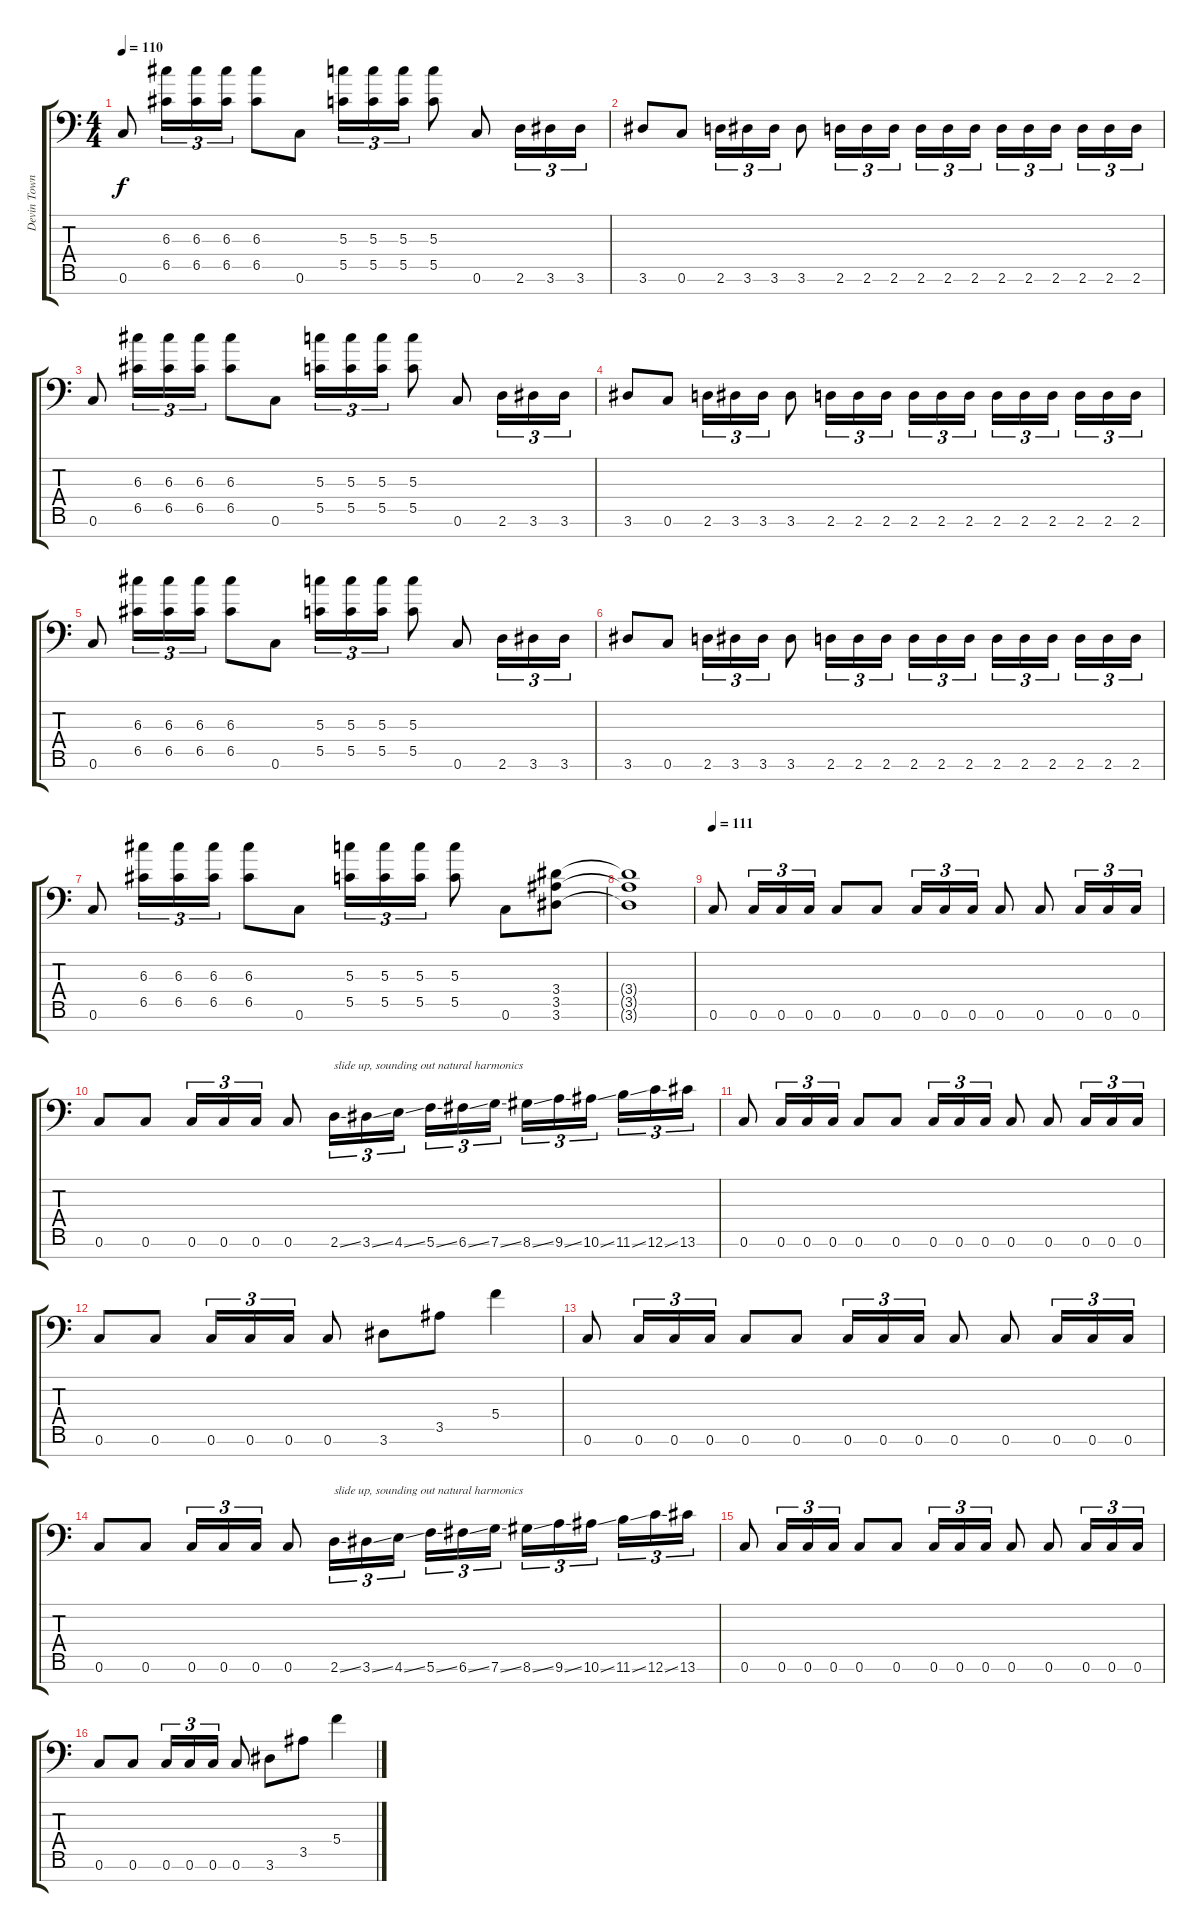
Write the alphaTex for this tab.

\track ("Devin Townsend" "Devin Town") {instrument distortionguitar}
\staff {score tabs}
\tuning (E4 C4 G3 C3 G2 C2 G1) {hide}
\ts (4 4)
\tempo 110
\clef f4
\ks c
0.6.8{dy f} (6.3 6.5).16{tu (3 2)} (6.3 6.5).16{tu (3 2)} (6.3 6.5).16{tu (3 2)} (6.3 6.5).8 0.6.8 (5.3 5.5).16{tu (3 2)} (5.3 5.5).16{tu (3 2)} (5.3 5.5).16{tu (3 2)} (5.3 5.5).8 0.6.8 2.6.16{tu (3 2)} 3.6.16{tu (3 2)} 3.6.16{tu (3 2)} |
3.6.8 0.6.8 2.6.16{tu (3 2)} 3.6.16{tu (3 2)} 3.6.16{tu (3 2)} 3.6.8 2.6.16{tu (3 2)} 2.6.16{tu (3 2)} 2.6.16{tu (3 2)} 2.6.16{tu (3 2)} 2.6.16{tu (3 2)} 2.6.16{tu (3 2)} 2.6.16{tu (3 2)} 2.6.16{tu (3 2)} 2.6.16{tu (3 2)} 2.6.16{tu (3 2)} 2.6.16{tu (3 2)} 2.6.16{tu (3 2)} |
0.6.8 (6.3 6.5).16{tu (3 2)} (6.3 6.5).16{tu (3 2)} (6.3 6.5).16{tu (3 2)} (6.3 6.5).8 0.6.8 (5.3 5.5).16{tu (3 2)} (5.3 5.5).16{tu (3 2)} (5.3 5.5).16{tu (3 2)} (5.3 5.5).8 0.6.8 2.6.16{tu (3 2)} 3.6.16{tu (3 2)} 3.6.16{tu (3 2)} |
3.6.8 0.6.8 2.6.16{tu (3 2)} 3.6.16{tu (3 2)} 3.6.16{tu (3 2)} 3.6.8 2.6.16{tu (3 2)} 2.6.16{tu (3 2)} 2.6.16{tu (3 2)} 2.6.16{tu (3 2)} 2.6.16{tu (3 2)} 2.6.16{tu (3 2)} 2.6.16{tu (3 2)} 2.6.16{tu (3 2)} 2.6.16{tu (3 2)} 2.6.16{tu (3 2)} 2.6.16{tu (3 2)} 2.6.16{tu (3 2)} |
0.6.8 (6.3 6.5).16{tu (3 2)} (6.3 6.5).16{tu (3 2)} (6.3 6.5).16{tu (3 2)} (6.3 6.5).8 0.6.8 (5.3 5.5).16{tu (3 2)} (5.3 5.5).16{tu (3 2)} (5.3 5.5).16{tu (3 2)} (5.3 5.5).8 0.6.8 2.6.16{tu (3 2)} 3.6.16{tu (3 2)} 3.6.16{tu (3 2)} |
3.6.8 0.6.8 2.6.16{tu (3 2)} 3.6.16{tu (3 2)} 3.6.16{tu (3 2)} 3.6.8 2.6.16{tu (3 2)} 2.6.16{tu (3 2)} 2.6.16{tu (3 2)} 2.6.16{tu (3 2)} 2.6.16{tu (3 2)} 2.6.16{tu (3 2)} 2.6.16{tu (3 2)} 2.6.16{tu (3 2)} 2.6.16{tu (3 2)} 2.6.16{tu (3 2)} 2.6.16{tu (3 2)} 2.6.16{tu (3 2)} |
0.6.8 (6.3 6.5).16{tu (3 2)} (6.3 6.5).16{tu (3 2)} (6.3 6.5).16{tu (3 2)} (6.3 6.5).8 0.6.8 (5.3 5.5).16{tu (3 2)} (5.3 5.5).16{tu (3 2)} (5.3 5.5).16{tu (3 2)} (5.3 5.5).8 0.6.8 (3.4 3.5 3.6).8 |
(3.4{t} 3.5{t} 3.6{t}).1 |
\tempo 111
0.6.8 0.6.16{tu (3 2)} 0.6.16{tu (3 2)} 0.6.16{tu (3 2)} 0.6.8 0.6.8 0.6.16{tu (3 2)} 0.6.16{tu (3 2)} 0.6.16{tu (3 2)} 0.6.8 0.6.8 0.6.16{tu (3 2)} 0.6.16{tu (3 2)} 0.6.16{tu (3 2)} |
0.6.8 0.6.8 0.6.16{tu (3 2)} 0.6.16{tu (3 2)} 0.6.16{tu (3 2)} 0.6.8 2.6{ss}.16{tu (3 2) txt "slide up, sounding out natural harmonics"} 3.6{ss}.16{tu (3 2)} 4.6{ss}.16{tu (3 2)} 5.6{ss}.16{tu (3 2)} 6.6{ss}.16{tu (3 2)} 7.6{ss}.16{tu (3 2)} 8.6{ss}.16{tu (3 2)} 9.6{ss}.16{tu (3 2)} 10.6{ss}.16{tu (3 2)} 11.6{ss}.16{tu (3 2)} 12.6{ss}.16{tu (3 2)} 13.6.16{tu (3 2)} |
0.6.8 0.6.16{tu (3 2)} 0.6.16{tu (3 2)} 0.6.16{tu (3 2)} 0.6.8 0.6.8 0.6.16{tu (3 2)} 0.6.16{tu (3 2)} 0.6.16{tu (3 2)} 0.6.8 0.6.8 0.6.16{tu (3 2)} 0.6.16{tu (3 2)} 0.6.16{tu (3 2)} |
0.6.8 0.6.8 0.6.16{tu (3 2)} 0.6.16{tu (3 2)} 0.6.16{tu (3 2)} 0.6.8 3.6.8 3.5.8 5.4.4 |
0.6.8 0.6.16{tu (3 2)} 0.6.16{tu (3 2)} 0.6.16{tu (3 2)} 0.6.8 0.6.8 0.6.16{tu (3 2)} 0.6.16{tu (3 2)} 0.6.16{tu (3 2)} 0.6.8 0.6.8 0.6.16{tu (3 2)} 0.6.16{tu (3 2)} 0.6.16{tu (3 2)} |
0.6.8 0.6.8 0.6.16{tu (3 2)} 0.6.16{tu (3 2)} 0.6.16{tu (3 2)} 0.6.8 2.6{ss}.16{tu (3 2) txt "slide up, sounding out natural harmonics"} 3.6{ss}.16{tu (3 2)} 4.6{ss}.16{tu (3 2)} 5.6{ss}.16{tu (3 2)} 6.6{ss}.16{tu (3 2)} 7.6{ss}.16{tu (3 2)} 8.6{ss}.16{tu (3 2)} 9.6{ss}.16{tu (3 2)} 10.6{ss}.16{tu (3 2)} 11.6{ss}.16{tu (3 2)} 12.6{ss}.16{tu (3 2)} 13.6.16{tu (3 2)} |
0.6.8 0.6.16{tu (3 2)} 0.6.16{tu (3 2)} 0.6.16{tu (3 2)} 0.6.8 0.6.8 0.6.16{tu (3 2)} 0.6.16{tu (3 2)} 0.6.16{tu (3 2)} 0.6.8 0.6.8 0.6.16{tu (3 2)} 0.6.16{tu (3 2)} 0.6.16{tu (3 2)} |
0.6.8 0.6.8 0.6.16{tu (3 2)} 0.6.16{tu (3 2)} 0.6.16{tu (3 2)} 0.6.8 3.6.8 3.5.8 5.4.4
